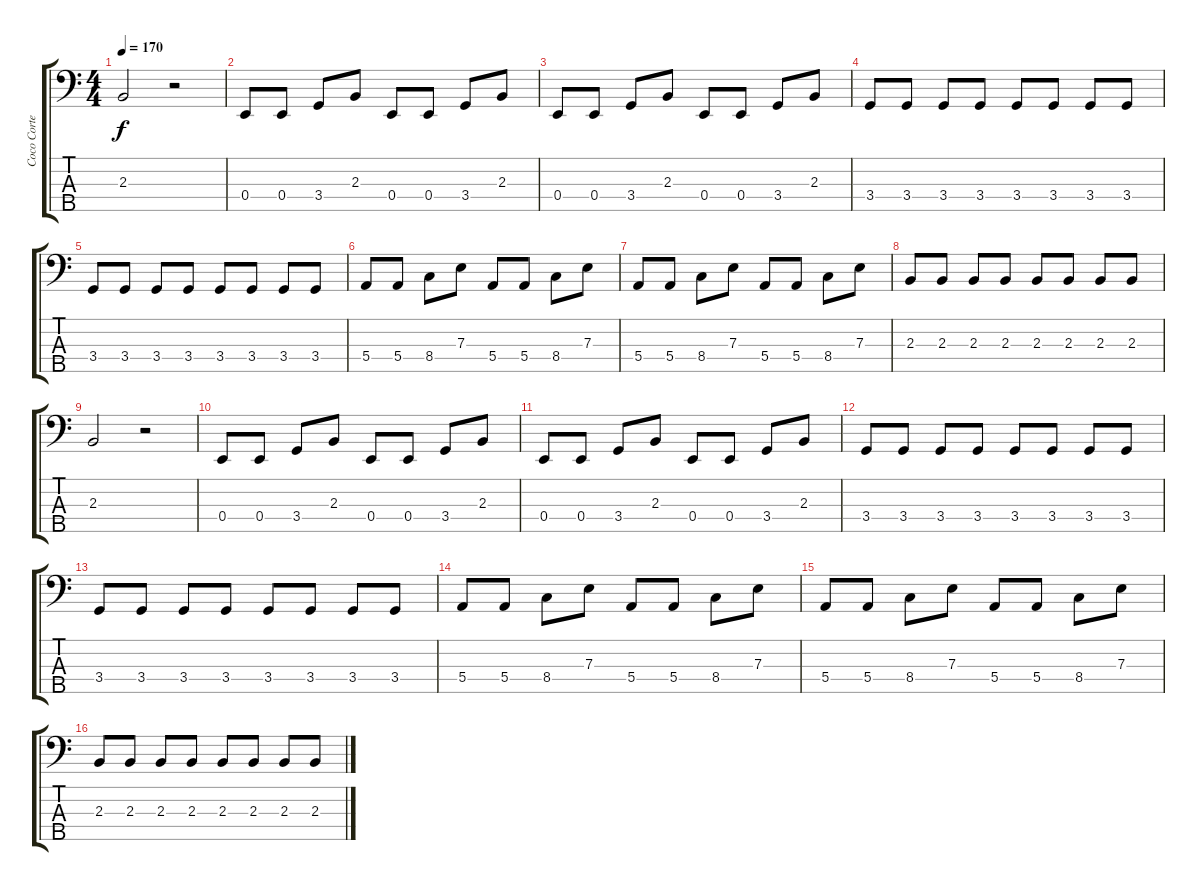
\track ("Coco Cortez" "Coco Corte") {instrument electricbassfinger}
\staff {score tabs}
\tuning (G2 D2 A1 E1 B0) {hide}
\ts (4 4)
\tempo 170
\clef f4
\ks c
2.3.2{dy f} r.2 |
0.4.8 0.4.8 3.4.8 2.3.8 0.4.8 0.4.8 3.4.8 2.3.8 |
0.4.8 0.4.8 3.4.8 2.3.8 0.4.8 0.4.8 3.4.8 2.3.8 |
3.4.8 3.4.8 3.4.8 3.4.8 3.4.8 3.4.8 3.4.8 3.4.8 |
3.4.8 3.4.8 3.4.8 3.4.8 3.4.8 3.4.8 3.4.8 3.4.8 |
5.4.8 5.4.8 8.4.8 7.3.8 5.4.8 5.4.8 8.4.8 7.3.8 |
5.4.8 5.4.8 8.4.8 7.3.8 5.4.8 5.4.8 8.4.8 7.3.8 |
2.3.8 2.3.8 2.3.8 2.3.8 2.3.8 2.3.8 2.3.8 2.3.8 |
2.3.2 r.2 |
0.4.8 0.4.8 3.4.8 2.3.8 0.4.8 0.4.8 3.4.8 2.3.8 |
0.4.8 0.4.8 3.4.8 2.3.8 0.4.8 0.4.8 3.4.8 2.3.8 |
3.4.8 3.4.8 3.4.8 3.4.8 3.4.8 3.4.8 3.4.8 3.4.8 |
3.4.8 3.4.8 3.4.8 3.4.8 3.4.8 3.4.8 3.4.8 3.4.8 |
5.4.8 5.4.8 8.4.8 7.3.8 5.4.8 5.4.8 8.4.8 7.3.8 |
5.4.8 5.4.8 8.4.8 7.3.8 5.4.8 5.4.8 8.4.8 7.3.8 |
2.3.8 2.3.8 2.3.8 2.3.8 2.3.8 2.3.8 2.3.8 2.3.8
